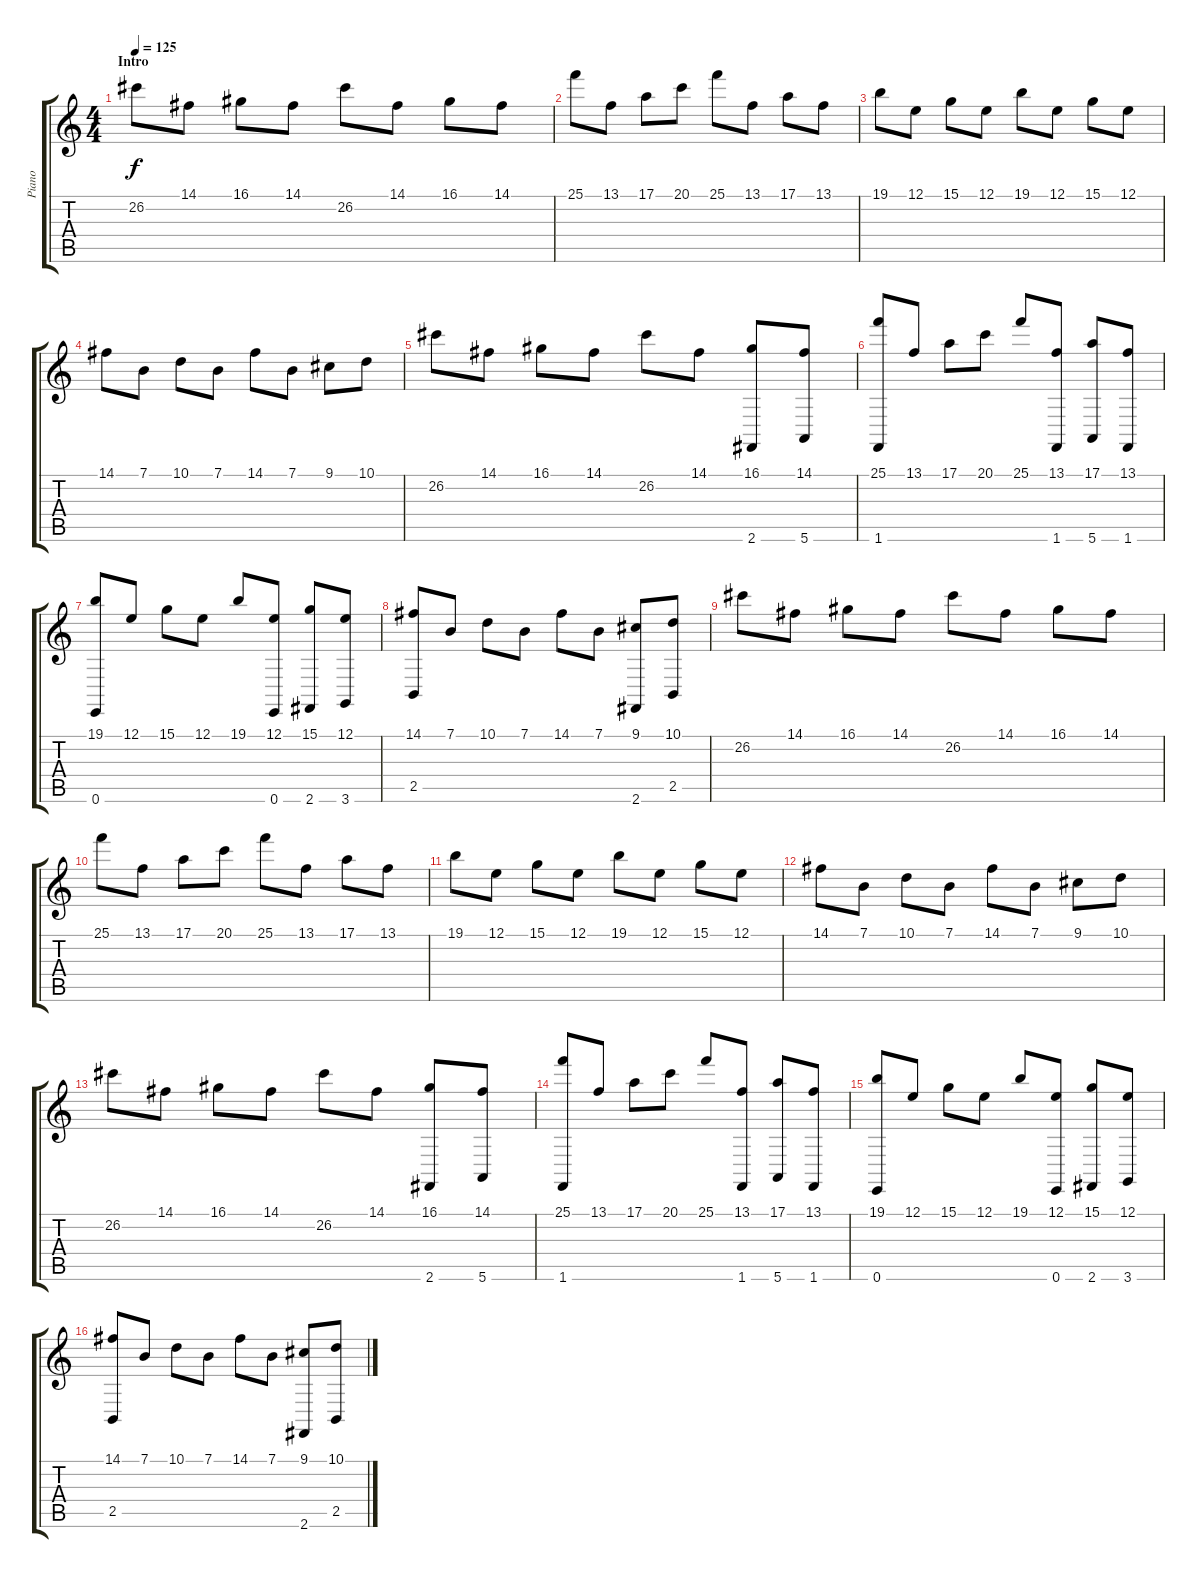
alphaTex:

\track ("Piano" "Piano") {instrument acousticgrandpiano}
\staff {score tabs}
\tuning (E4 B3 G3 D3 A2 E2) {hide}
\ts (4 4)
\section ("" "Intro ")
\tempo 125
\clef g2
\ks c
26.2.8{dy f instrument acousticgrandpiano} 14.1.8 16.1.8 14.1.8 26.2.8 14.1.8 16.1.8 14.1.8 |
25.1.8 13.1.8 17.1.8 20.1.8 25.1.8 13.1.8 17.1.8 13.1.8 |
19.1.8 12.1.8 15.1.8 12.1.8 19.1.8 12.1.8 15.1.8 12.1.8 |
14.1.8 7.1.8 10.1.8 7.1.8 14.1.8 7.1.8 9.1.8 10.1.8 |
26.2.8 14.1.8 16.1.8 14.1.8 26.2.8 14.1.8 (16.1 2.6).8 (14.1 5.6).8 |
(25.1 1.6).8 13.1.8 17.1.8 20.1.8 25.1.8 (13.1 1.6).8 (17.1 5.6).8 (13.1 1.6).8 |
(19.1 0.6).8 12.1.8 15.1.8 12.1.8 19.1.8 (12.1 0.6).8 (15.1 2.6).8 (12.1 3.6).8 |
(14.1 2.5).8 7.1.8 10.1.8 7.1.8 14.1.8 7.1.8 (9.1 2.6).8 (10.1 2.5).8 |
26.2.8 14.1.8 16.1.8 14.1.8 26.2.8 14.1.8 16.1.8 14.1.8 |
25.1.8 13.1.8 17.1.8 20.1.8 25.1.8 13.1.8 17.1.8 13.1.8 |
19.1.8 12.1.8 15.1.8 12.1.8 19.1.8 12.1.8 15.1.8 12.1.8 |
14.1.8 7.1.8 10.1.8 7.1.8 14.1.8 7.1.8 9.1.8 10.1.8 |
26.2.8 14.1.8 16.1.8 14.1.8 26.2.8 14.1.8 (16.1 2.6).8 (14.1 5.6).8 |
(25.1 1.6).8 13.1.8 17.1.8 20.1.8 25.1.8 (13.1 1.6).8 (17.1 5.6).8 (13.1 1.6).8 |
(19.1 0.6).8 12.1.8 15.1.8 12.1.8 19.1.8 (12.1 0.6).8 (15.1 2.6).8 (12.1 3.6).8 |
(14.1 2.5).8 7.1.8 10.1.8 7.1.8 14.1.8 7.1.8 (9.1 2.6).8 (10.1 2.5).8
